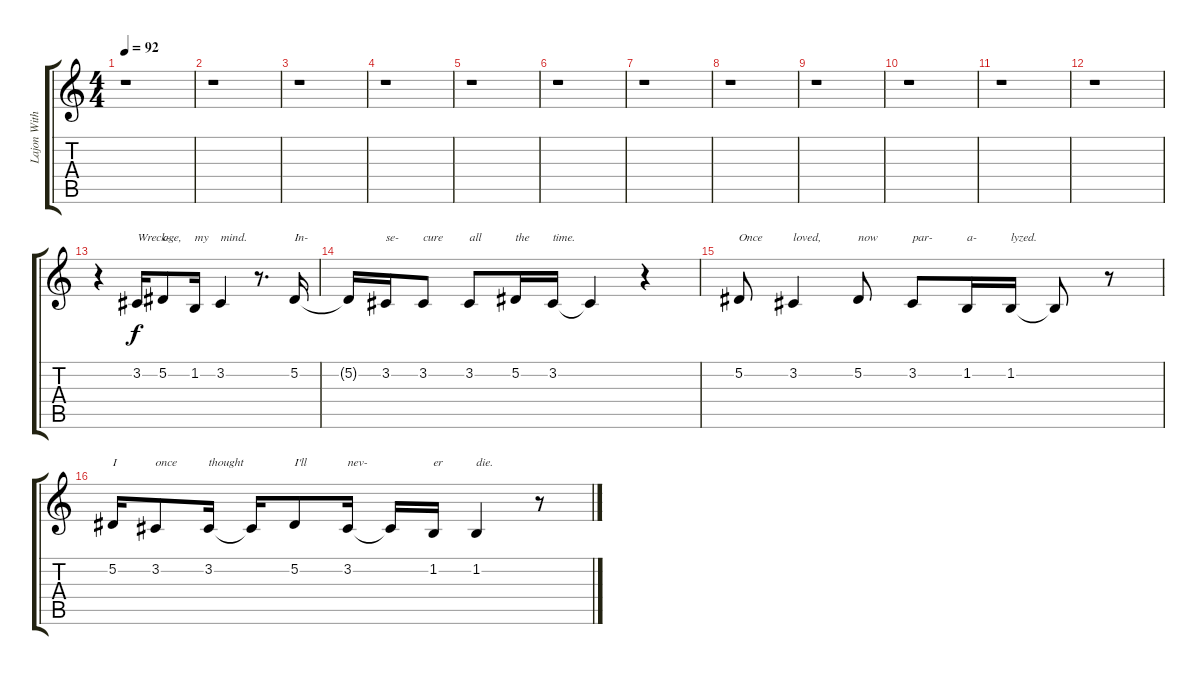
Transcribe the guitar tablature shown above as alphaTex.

\track ("Lajon Witherspoon - Vocals" "Lajon With") {instrument lead2sawtooth}
\staff {score tabs}
\tuning (Eb4 Bb3 Gb3 Db3 Ab2 Eb2) {hide}
\ts (4 4)
\tempo 92
\clef g2
\ks c
r.1{dy f instrument lead2sawtooth} |
r.1 |
r.1 |
r.1 |
r.1 |
r.1 |
r.1 |
r.1 |
r.1 |
r.1 |
r.1 |
r.1 |
r.4 3.2.16{txt "Wreck-"} 5.2.8{txt "age,"} 1.2.16{txt "my"} 3.2.4{txt "mind."} r.8{d} 5.2.16{txt "In-"} |
5.2{t}.16 3.2.16{txt "se-"} 3.2.8{txt "cure"} 3.2.8{txt "all"} 5.2.16{txt "the"} 3.2.16{txt "time."} 3.2{t}.4 r.4 |
5.2.8{txt "Once"} 3.2.4{txt "loved,"} 5.2.8{txt "now"} 3.2.8{txt "par-"} 1.2.16{txt "a-"} 1.2.16{txt "lyzed."} 1.2{t}.8 r.8 |
5.2.16{txt "I"} 3.2.8{txt "once"} 3.2.16{txt "thought"} 3.2{t}.16 5.2.8{txt "I'll"} 3.2.16{txt "nev-"} 3.2{t}.16 1.2.16{txt "er"} 1.2.4{txt "die."} r.8
